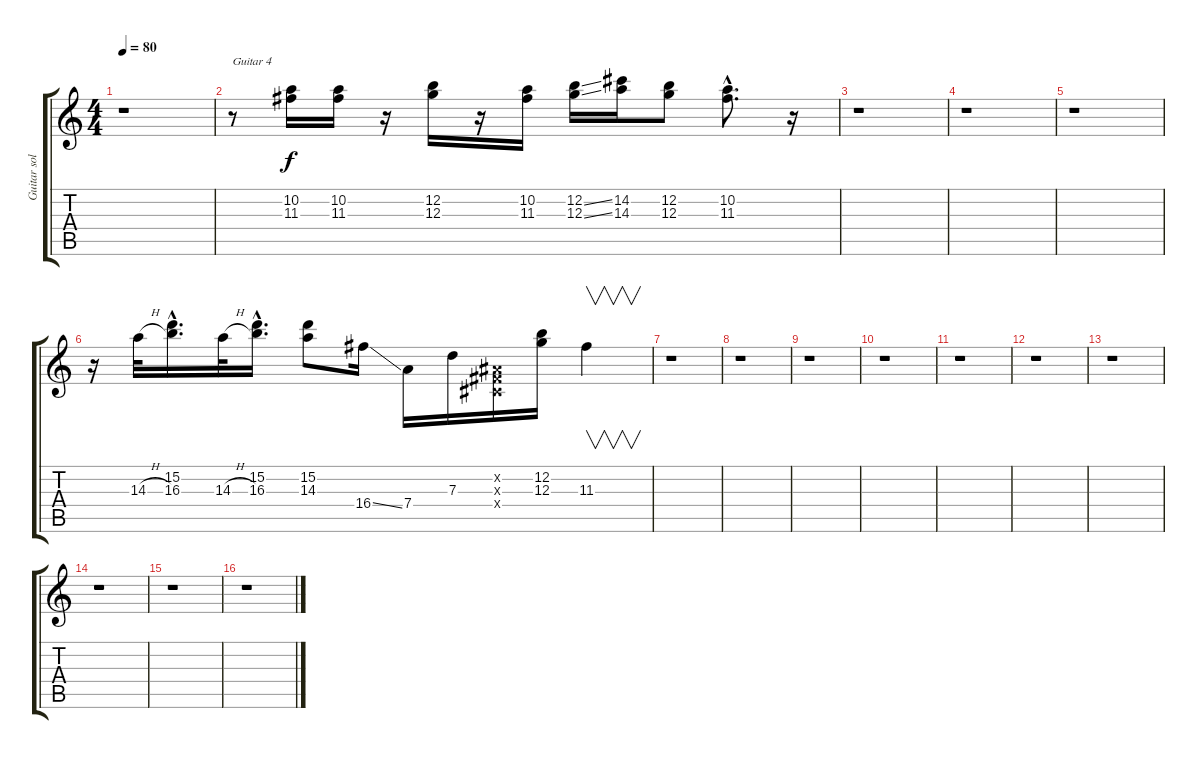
\track ("Guitar solo 1 (4, 7)" "Guitar sol") {instrument overdrivenguitar}
\staff {score tabs}
\tuning (E4 B3 G3 D3 A2 E2) {hide}
\ts (4 4)
\tempo 80
\clef g2
\ks c
r.1{dy f} |
r.8{txt "Guitar 4"} (10.2 11.3).16 (10.2 11.3).16 r.16 (12.2 12.3).16 r.16 (10.2 11.3).16 (12.2{ss} 12.3{ss}).16 (14.2 14.3).16 (12.2 12.3).8 (10.2{hac} 11.3{hac}).8{d} r.16 |
r.1 |
r.1 |
r.1 |
r.16 14.3{h}.32 (15.2{hac} 16.3{hac}).16{d} 14.3{h}.32 (15.2{hac} 16.3{hac}).16{d} (15.2 14.3).8 16.4{ss}.16 7.4.16 7.3.16 (-1.2{x} -1.3{x} -1.4{x}).16 (12.2 12.3).16 11.3.4{v} |
r.1 |
r.1 |
r.1 |
r.1 |
r.1 |
r.1 |
r.1 |
r.1 |
r.1 |
r.1
